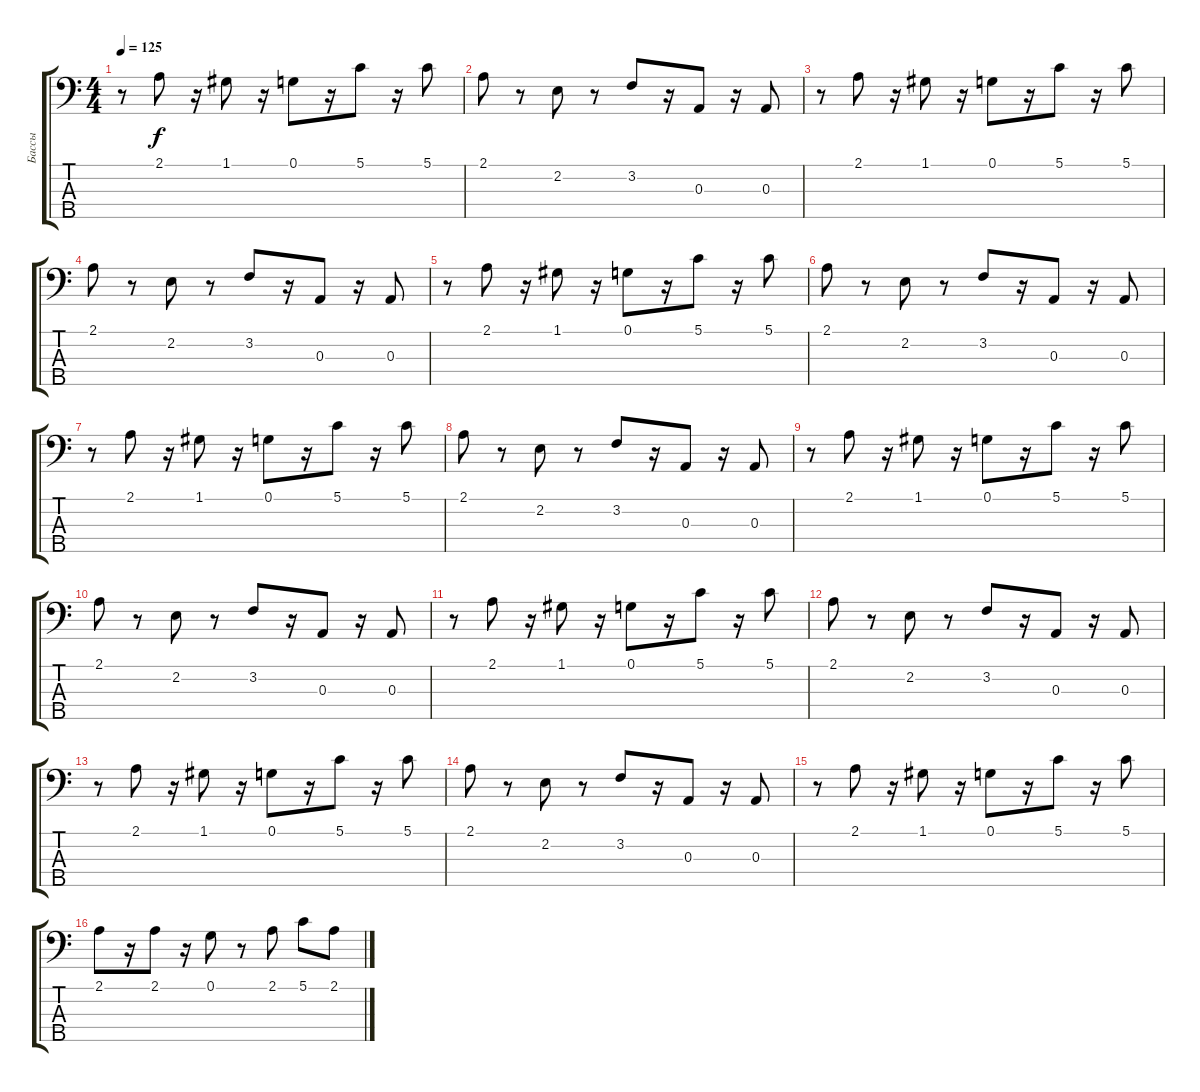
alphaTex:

\track ("Бассы" "Бассы") {instrument synthbass1}
\staff {score tabs}
\tuning (G2 D2 A1 E1 B0) {hide}
\ts (4 4)
\tempo 125
\clef f4
\ks c
r.8{dy f} 2.1.8 r.16 1.1.8 r.16 0.1.8 r.16 5.1.8 r.16 5.1.8 |
2.1.8 r.8 2.2.8 r.8 3.2.8 r.16 0.3.8 r.16 0.3.8 |
r.8 2.1.8 r.16 1.1.8 r.16 0.1.8 r.16 5.1.8 r.16 5.1.8 |
2.1.8 r.8 2.2.8 r.8 3.2.8 r.16 0.3.8 r.16 0.3.8 |
r.8 2.1.8 r.16 1.1.8 r.16 0.1.8 r.16 5.1.8 r.16 5.1.8 |
2.1.8 r.8 2.2.8 r.8 3.2.8 r.16 0.3.8 r.16 0.3.8 |
r.8 2.1.8 r.16 1.1.8 r.16 0.1.8 r.16 5.1.8 r.16 5.1.8 |
2.1.8 r.8 2.2.8 r.8 3.2.8 r.16 0.3.8 r.16 0.3.8 |
r.8 2.1.8 r.16 1.1.8 r.16 0.1.8 r.16 5.1.8 r.16 5.1.8 |
2.1.8 r.8 2.2.8 r.8 3.2.8 r.16 0.3.8 r.16 0.3.8 |
r.8 2.1.8 r.16 1.1.8 r.16 0.1.8 r.16 5.1.8 r.16 5.1.8 |
2.1.8 r.8 2.2.8 r.8 3.2.8 r.16 0.3.8 r.16 0.3.8 |
r.8 2.1.8 r.16 1.1.8 r.16 0.1.8 r.16 5.1.8 r.16 5.1.8 |
2.1.8 r.8 2.2.8 r.8 3.2.8 r.16 0.3.8 r.16 0.3.8 |
r.8 2.1.8 r.16 1.1.8 r.16 0.1.8 r.16 5.1.8 r.16 5.1.8 |
2.1.8 r.16 2.1.8 r.16 0.1.8 r.8 2.1.8 5.1.8 2.1.8
